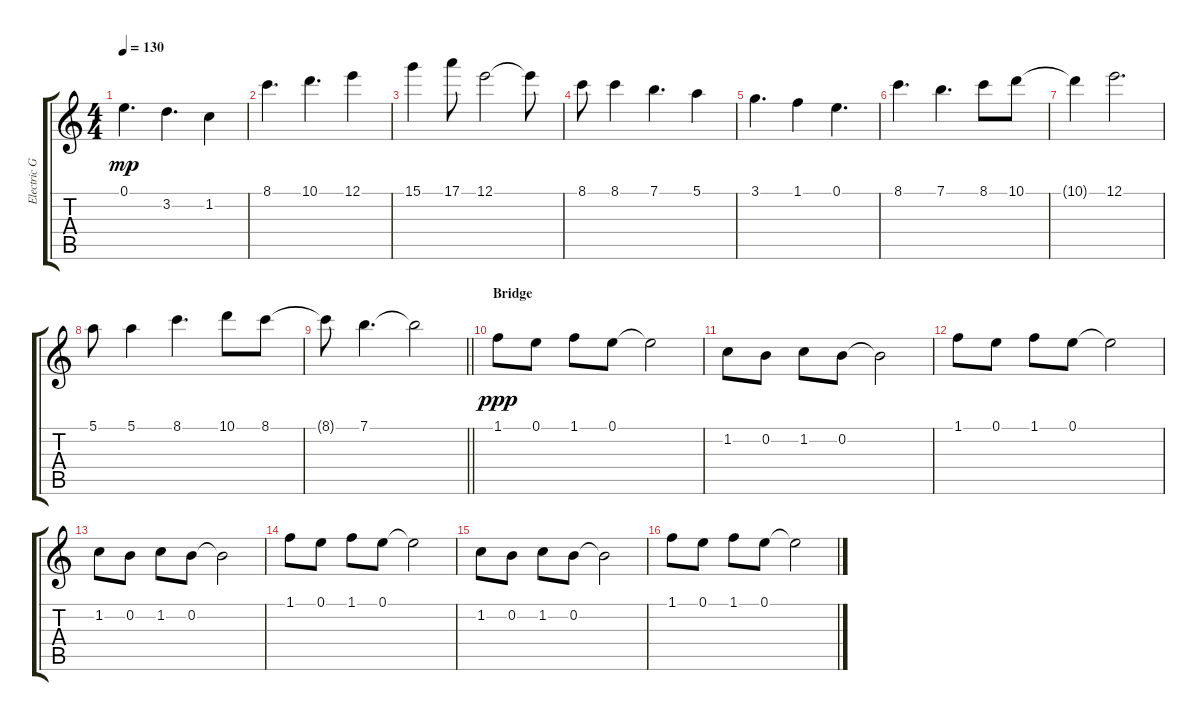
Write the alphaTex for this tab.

\track ("Electric Guitar 1" "Electric G") {instrument overdrivenguitar}
\staff {score tabs}
\tuning (E4 B3 G3 D3 A2 E2) {hide}
\ts (4 4)
\tempo 130
\clef g2
\ks c
0.1.4{d dy mp} 3.2.4{d} 1.2.4 |
8.1.4{d} 10.1.4{d} 12.1.4 |
15.1.4 17.1.8 12.1.2 12.1{t}.8 |
8.1.8 8.1.4 7.1.4{d} 5.1.4 |
3.1.4{d} 1.1.4 0.1.4{d} |
8.1.4{d} 7.1.4{d} 8.1.8 10.1.8 |
10.1{t}.4 12.1.2{d} |
5.1.8 5.1.4 8.1.4{d} 10.1.8 8.1.8 |
\barLineRight lightlight
8.1{t}.8 7.1.4{d} 7.1{t}.2 |
\section ("" "Bridge")
1.1.8{dy ppp} 0.1.8 1.1.8 0.1.8 0.1{t}.2 |
1.2.8 0.2.8 1.2.8 0.2.8 0.2{t}.2 |
1.1.8 0.1.8 1.1.8 0.1.8 0.1{t}.2 |
1.2.8 0.2.8 1.2.8 0.2.8 0.2{t}.2 |
1.1.8 0.1.8 1.1.8 0.1.8 0.1{t}.2 |
1.2.8 0.2.8 1.2.8 0.2.8 0.2{t}.2 |
1.1.8 0.1.8 1.1.8 0.1.8 0.1{t}.2
